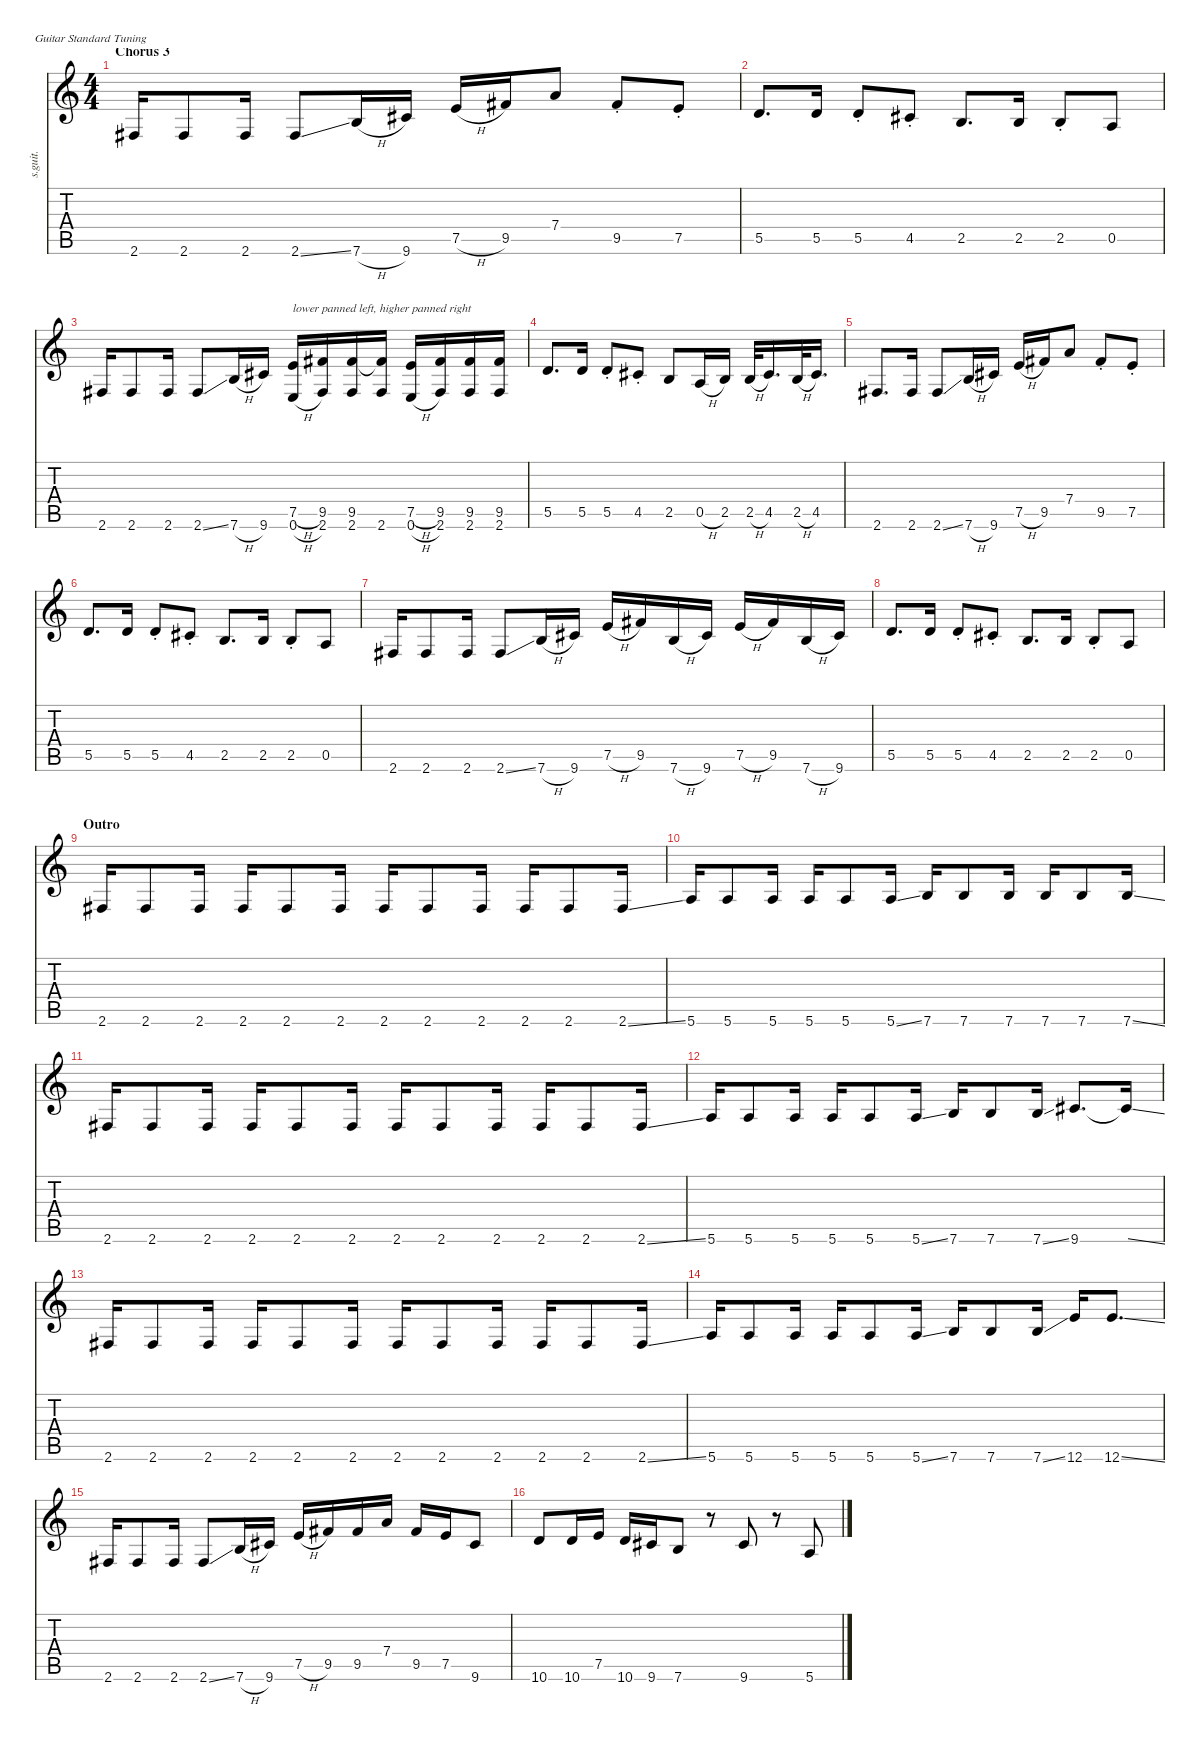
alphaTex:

\defaultSystemsLayout 4
\hideDynamics
\bracketExtendMode nobrackets
\track ("Alex Turner" "s.guit.") {instrument distortionguitar}
\staff {score tabs}
\tuning (E4 B3 G3 D3 A2 E2)
\ts (4 4)
\section ("" "Chorus 3")
\tempo (97 hide)
\clef g2
\ks c
2.6{acc #}.16{lyrics (0 "") lyrics (1 "") lyrics (2 "") lyrics (3 "") lyrics (4 "") dy f} 2.6{acc #}.8{lyrics (0 "") lyrics (1 "") lyrics (2 "") lyrics (3 "") lyrics (4 "")} 2.6{acc #}.16{lyrics (0 "") lyrics (1 "") lyrics (2 "") lyrics (3 "") lyrics (4 "")} 2.6{ss acc #}.8{lyrics (0 "") lyrics (1 "") lyrics (2 "") lyrics (3 "") lyrics (4 "")} 7.6{h}.16{lyrics (0 "") lyrics (1 "") lyrics (2 "") lyrics (3 "") lyrics (4 "")} 9.6{acc #}.16{lyrics (0 "") lyrics (1 "") lyrics (2 "") lyrics (3 "") lyrics (4 "")} 7.5{h}.16{lyrics (0 "") lyrics (1 "") lyrics (2 "") lyrics (3 "") lyrics (4 "")} 9.5{acc #}.16{lyrics (0 "") lyrics (1 "") lyrics (2 "") lyrics (3 "") lyrics (4 "")} 7.4.8{lyrics (0 "") lyrics (1 "") lyrics (2 "") lyrics (3 "") lyrics (4 "")} 9.5{st acc #}.8{lyrics (0 "") lyrics (1 "") lyrics (2 "") lyrics (3 "") lyrics (4 "")} 7.5{st}.8{lyrics (0 "") lyrics (1 "") lyrics (2 "") lyrics (3 "") lyrics (4 "")} |
5.5.8{d lyrics (0 "") lyrics (1 "") lyrics (2 "") lyrics (3 "") lyrics (4 "")} 5.5.16{lyrics (0 "") lyrics (1 "") lyrics (2 "") lyrics (3 "") lyrics (4 "")} 5.5{st}.8{lyrics (0 "") lyrics (1 "") lyrics (2 "") lyrics (3 "") lyrics (4 "")} 4.5{st acc #}.8{lyrics (0 "") lyrics (1 "") lyrics (2 "") lyrics (3 "") lyrics (4 "")} 2.5.8{d lyrics (0 "") lyrics (1 "") lyrics (2 "") lyrics (3 "") lyrics (4 "")} 2.5.16{lyrics (0 "") lyrics (1 "") lyrics (2 "") lyrics (3 "") lyrics (4 "")} 2.5{st}.8{lyrics (0 "") lyrics (1 "") lyrics (2 "") lyrics (3 "") lyrics (4 "")} 0.5.8{lyrics (0 "") lyrics (1 "") lyrics (2 "") lyrics (3 "") lyrics (4 "")} |
2.6{acc #}.16{lyrics (0 "") lyrics (1 "") lyrics (2 "") lyrics (3 "") lyrics (4 "")} 2.6{acc #}.8{lyrics (0 "") lyrics (1 "") lyrics (2 "") lyrics (3 "") lyrics (4 "")} 2.6{acc #}.16{lyrics (0 "") lyrics (1 "") lyrics (2 "") lyrics (3 "") lyrics (4 "")} 2.6{ss acc #}.8{lyrics (0 "") lyrics (1 "") lyrics (2 "") lyrics (3 "") lyrics (4 "")} 7.6{h}.16{lyrics (0 "") lyrics (1 "") lyrics (2 "") lyrics (3 "") lyrics (4 "")} 9.6{acc #}.16{lyrics (0 "") lyrics (1 "") lyrics (2 "") lyrics (3 "") lyrics (4 "")} (7.5{h} 0.6{h}).16{txt "lower panned left, higher panned right" lyrics (0 "") lyrics (1 "") lyrics (2 "") lyrics (3 "") lyrics (4 "")} (9.5{acc #} 2.6{acc #}).16{lyrics (0 "") lyrics (1 "") lyrics (2 "") lyrics (3 "") lyrics (4 "")} (9.5{acc #} 2.6{acc #}).16{lyrics (0 "") lyrics (1 "") lyrics (2 "") lyrics (3 "") lyrics (4 "")} (9.5{t acc #} 2.6{acc #}).16{lyrics (0 "") lyrics (1 "") lyrics (2 "") lyrics (3 "") lyrics (4 "")} (7.5{h} 0.6{h}).16{lyrics (0 "") lyrics (1 "") lyrics (2 "") lyrics (3 "") lyrics (4 "")} (9.5{acc #} 2.6{acc #}).16{lyrics (0 "") lyrics (1 "") lyrics (2 "") lyrics (3 "") lyrics (4 "")} (9.5{acc #} 2.6{acc #}).16{lyrics (0 "") lyrics (1 "") lyrics (2 "") lyrics (3 "") lyrics (4 "")} (9.5{acc #} 2.6{acc #}).16{lyrics (0 "") lyrics (1 "") lyrics (2 "") lyrics (3 "") lyrics (4 "")} |
5.5.8{d lyrics (0 "") lyrics (1 "") lyrics (2 "") lyrics (3 "") lyrics (4 "")} 5.5.16{lyrics (0 "") lyrics (1 "") lyrics (2 "") lyrics (3 "") lyrics (4 "")} 5.5{st}.8{lyrics (0 "") lyrics (1 "") lyrics (2 "") lyrics (3 "") lyrics (4 "")} 4.5{st acc #}.8{lyrics (0 "") lyrics (1 "") lyrics (2 "") lyrics (3 "") lyrics (4 "")} 2.5.8{lyrics (0 "") lyrics (1 "") lyrics (2 "") lyrics (3 "") lyrics (4 "")} 0.5{h}.16{lyrics (0 "") lyrics (1 "") lyrics (2 "") lyrics (3 "") lyrics (4 "")} 2.5.16{lyrics (0 "") lyrics (1 "") lyrics (2 "") lyrics (3 "") lyrics (4 "")} 2.5{h}.32{lyrics (0 "") lyrics (1 "") lyrics (2 "") lyrics (3 "") lyrics (4 "")} 4.5{acc #}.16{d lyrics (0 "") lyrics (1 "") lyrics (2 "") lyrics (3 "") lyrics (4 "")} 2.5{h}.32{lyrics (0 "") lyrics (1 "") lyrics (2 "") lyrics (3 "") lyrics (4 "")} 4.5{acc #}.16{d lyrics (0 "") lyrics (1 "") lyrics (2 "") lyrics (3 "") lyrics (4 "")} |
2.6{acc #}.8{d lyrics (0 "") lyrics (1 "") lyrics (2 "") lyrics (3 "") lyrics (4 "")} 2.6{acc #}.16{lyrics (0 "") lyrics (1 "") lyrics (2 "") lyrics (3 "") lyrics (4 "")} 2.6{ss acc #}.8{lyrics (0 "") lyrics (1 "") lyrics (2 "") lyrics (3 "") lyrics (4 "")} 7.6{h}.16{lyrics (0 "") lyrics (1 "") lyrics (2 "") lyrics (3 "") lyrics (4 "")} 9.6{acc #}.16{lyrics (0 "") lyrics (1 "") lyrics (2 "") lyrics (3 "") lyrics (4 "")} 7.5{h}.16{lyrics (0 "") lyrics (1 "") lyrics (2 "") lyrics (3 "") lyrics (4 "")} 9.5{acc #}.16{lyrics (0 "") lyrics (1 "") lyrics (2 "") lyrics (3 "") lyrics (4 "")} 7.4.8{lyrics (0 "") lyrics (1 "") lyrics (2 "") lyrics (3 "") lyrics (4 "")} 9.5{st acc #}.8{lyrics (0 "") lyrics (1 "") lyrics (2 "") lyrics (3 "") lyrics (4 "")} 7.5{st}.8{lyrics (0 "") lyrics (1 "") lyrics (2 "") lyrics (3 "") lyrics (4 "")} |
5.5.8{d lyrics (0 "") lyrics (1 "") lyrics (2 "") lyrics (3 "") lyrics (4 "")} 5.5.16{lyrics (0 "") lyrics (1 "") lyrics (2 "") lyrics (3 "") lyrics (4 "")} 5.5{st}.8{lyrics (0 "") lyrics (1 "") lyrics (2 "") lyrics (3 "") lyrics (4 "")} 4.5{st acc #}.8{lyrics (0 "") lyrics (1 "") lyrics (2 "") lyrics (3 "") lyrics (4 "")} 2.5.8{d lyrics (0 "") lyrics (1 "") lyrics (2 "") lyrics (3 "") lyrics (4 "")} 2.5.16{lyrics (0 "") lyrics (1 "") lyrics (2 "") lyrics (3 "") lyrics (4 "")} 2.5{st}.8{lyrics (0 "") lyrics (1 "") lyrics (2 "") lyrics (3 "") lyrics (4 "")} 0.5.8{lyrics (0 "") lyrics (1 "") lyrics (2 "") lyrics (3 "") lyrics (4 "")} |
2.6{acc #}.16{lyrics (0 "") lyrics (1 "") lyrics (2 "") lyrics (3 "") lyrics (4 "")} 2.6{acc #}.8{lyrics (0 "") lyrics (1 "") lyrics (2 "") lyrics (3 "") lyrics (4 "")} 2.6{acc #}.16{lyrics (0 "") lyrics (1 "") lyrics (2 "") lyrics (3 "") lyrics (4 "")} 2.6{ss acc #}.8{lyrics (0 "") lyrics (1 "") lyrics (2 "") lyrics (3 "") lyrics (4 "")} 7.6{h}.16{lyrics (0 "") lyrics (1 "") lyrics (2 "") lyrics (3 "") lyrics (4 "")} 9.6{acc #}.16{lyrics (0 "") lyrics (1 "") lyrics (2 "") lyrics (3 "") lyrics (4 "")} 7.5{h}.16{lyrics (0 "") lyrics (1 "") lyrics (2 "") lyrics (3 "") lyrics (4 "")} 9.5{acc #}.16{lyrics (0 "") lyrics (1 "") lyrics (2 "") lyrics (3 "") lyrics (4 "")} 7.6{h}.16{lyrics (0 "") lyrics (1 "") lyrics (2 "") lyrics (3 "") lyrics (4 "")} 9.6{acc #}.16{lyrics (0 "") lyrics (1 "") lyrics (2 "") lyrics (3 "") lyrics (4 "")} 7.5{h}.16{lyrics (0 "") lyrics (1 "") lyrics (2 "") lyrics (3 "") lyrics (4 "")} 9.5{acc #}.16{lyrics (0 "") lyrics (1 "") lyrics (2 "") lyrics (3 "") lyrics (4 "")} 7.6{h}.16{lyrics (0 "") lyrics (1 "") lyrics (2 "") lyrics (3 "") lyrics (4 "")} 9.6{acc #}.16{lyrics (0 "") lyrics (1 "") lyrics (2 "") lyrics (3 "") lyrics (4 "")} |
5.5.8{d lyrics (0 "") lyrics (1 "") lyrics (2 "") lyrics (3 "") lyrics (4 "")} 5.5.16{lyrics (0 "") lyrics (1 "") lyrics (2 "") lyrics (3 "") lyrics (4 "")} 5.5{st}.8{lyrics (0 "") lyrics (1 "") lyrics (2 "") lyrics (3 "") lyrics (4 "")} 4.5{st acc #}.8{lyrics (0 "") lyrics (1 "") lyrics (2 "") lyrics (3 "") lyrics (4 "")} 2.5.8{d lyrics (0 "") lyrics (1 "") lyrics (2 "") lyrics (3 "") lyrics (4 "")} 2.5.16{lyrics (0 "") lyrics (1 "") lyrics (2 "") lyrics (3 "") lyrics (4 "")} 2.5{st}.8{lyrics (0 "") lyrics (1 "") lyrics (2 "") lyrics (3 "") lyrics (4 "")} 0.5.8{lyrics (0 "") lyrics (1 "") lyrics (2 "") lyrics (3 "") lyrics (4 "")} |
\section ("" "Outro")
2.6{acc #}.16{lyrics (0 "") lyrics (1 "") lyrics (2 "") lyrics (3 "") lyrics (4 "")} 2.6{acc #}.8{lyrics (0 "") lyrics (1 "") lyrics (2 "") lyrics (3 "") lyrics (4 "")} 2.6{acc #}.16{lyrics (0 "") lyrics (1 "") lyrics (2 "") lyrics (3 "") lyrics (4 "")} 2.6{acc #}.16{lyrics (0 "") lyrics (1 "") lyrics (2 "") lyrics (3 "") lyrics (4 "")} 2.6{acc #}.8{lyrics (0 "") lyrics (1 "") lyrics (2 "") lyrics (3 "") lyrics (4 "")} 2.6{acc #}.16{lyrics (0 "") lyrics (1 "") lyrics (2 "") lyrics (3 "") lyrics (4 "")} 2.6{acc #}.16{lyrics (0 "") lyrics (1 "") lyrics (2 "") lyrics (3 "") lyrics (4 "")} 2.6{acc #}.8{lyrics (0 "") lyrics (1 "") lyrics (2 "") lyrics (3 "") lyrics (4 "")} 2.6{acc #}.16{lyrics (0 "") lyrics (1 "") lyrics (2 "") lyrics (3 "") lyrics (4 "")} 2.6{acc #}.16{lyrics (0 "") lyrics (1 "") lyrics (2 "") lyrics (3 "") lyrics (4 "")} 2.6{acc #}.8{lyrics (0 "") lyrics (1 "") lyrics (2 "") lyrics (3 "") lyrics (4 "")} 2.6{ss acc #}.16{lyrics (0 "") lyrics (1 "") lyrics (2 "") lyrics (3 "") lyrics (4 "")} |
5.6.16{lyrics (0 "") lyrics (1 "") lyrics (2 "") lyrics (3 "") lyrics (4 "")} 5.6.8{lyrics (0 "") lyrics (1 "") lyrics (2 "") lyrics (3 "") lyrics (4 "")} 5.6.16{lyrics (0 "") lyrics (1 "") lyrics (2 "") lyrics (3 "") lyrics (4 "")} 5.6.16{lyrics (0 "") lyrics (1 "") lyrics (2 "") lyrics (3 "") lyrics (4 "")} 5.6.8{lyrics (0 "") lyrics (1 "") lyrics (2 "") lyrics (3 "") lyrics (4 "")} 5.6{ss}.16{lyrics (0 "") lyrics (1 "") lyrics (2 "") lyrics (3 "") lyrics (4 "")} 7.6.16{lyrics (0 "") lyrics (1 "") lyrics (2 "") lyrics (3 "") lyrics (4 "")} 7.6.8{lyrics (0 "") lyrics (1 "") lyrics (2 "") lyrics (3 "") lyrics (4 "")} 7.6.16{lyrics (0 "") lyrics (1 "") lyrics (2 "") lyrics (3 "") lyrics (4 "")} 7.6.16{lyrics (0 "") lyrics (1 "") lyrics (2 "") lyrics (3 "") lyrics (4 "")} 7.6.8{lyrics (0 "") lyrics (1 "") lyrics (2 "") lyrics (3 "") lyrics (4 "")} 7.6{ss}.16{lyrics (0 "") lyrics (1 "") lyrics (2 "") lyrics (3 "") lyrics (4 "")} |
2.6{acc #}.16{lyrics (0 "") lyrics (1 "") lyrics (2 "") lyrics (3 "") lyrics (4 "")} 2.6{acc #}.8{lyrics (0 "") lyrics (1 "") lyrics (2 "") lyrics (3 "") lyrics (4 "")} 2.6{acc #}.16{lyrics (0 "") lyrics (1 "") lyrics (2 "") lyrics (3 "") lyrics (4 "")} 2.6{acc #}.16{lyrics (0 "") lyrics (1 "") lyrics (2 "") lyrics (3 "") lyrics (4 "")} 2.6{acc #}.8{lyrics (0 "") lyrics (1 "") lyrics (2 "") lyrics (3 "") lyrics (4 "")} 2.6{acc #}.16{lyrics (0 "") lyrics (1 "") lyrics (2 "") lyrics (3 "") lyrics (4 "")} 2.6{acc #}.16{lyrics (0 "") lyrics (1 "") lyrics (2 "") lyrics (3 "") lyrics (4 "")} 2.6{acc #}.8{lyrics (0 "") lyrics (1 "") lyrics (2 "") lyrics (3 "") lyrics (4 "")} 2.6{acc #}.16{lyrics (0 "") lyrics (1 "") lyrics (2 "") lyrics (3 "") lyrics (4 "")} 2.6{acc #}.16{lyrics (0 "") lyrics (1 "") lyrics (2 "") lyrics (3 "") lyrics (4 "")} 2.6{acc #}.8{lyrics (0 "") lyrics (1 "") lyrics (2 "") lyrics (3 "") lyrics (4 "")} 2.6{ss acc #}.16{lyrics (0 "") lyrics (1 "") lyrics (2 "") lyrics (3 "") lyrics (4 "")} |
5.6.16{lyrics (0 "") lyrics (1 "") lyrics (2 "") lyrics (3 "") lyrics (4 "")} 5.6.8{lyrics (0 "") lyrics (1 "") lyrics (2 "") lyrics (3 "") lyrics (4 "")} 5.6.16{lyrics (0 "") lyrics (1 "") lyrics (2 "") lyrics (3 "") lyrics (4 "")} 5.6.16{lyrics (0 "") lyrics (1 "") lyrics (2 "") lyrics (3 "") lyrics (4 "")} 5.6.8{lyrics (0 "") lyrics (1 "") lyrics (2 "") lyrics (3 "") lyrics (4 "")} 5.6{ss}.16{lyrics (0 "") lyrics (1 "") lyrics (2 "") lyrics (3 "") lyrics (4 "")} 7.6.16{lyrics (0 "") lyrics (1 "") lyrics (2 "") lyrics (3 "") lyrics (4 "")} 7.6.8{lyrics (0 "") lyrics (1 "") lyrics (2 "") lyrics (3 "") lyrics (4 "")} 7.6{ss}.16{lyrics (0 "") lyrics (1 "") lyrics (2 "") lyrics (3 "") lyrics (4 "")} 9.6{acc #}.8{d lyrics (0 "") lyrics (1 "") lyrics (2 "") lyrics (3 "") lyrics (4 "")} 9.6{ss t acc #}.16{lyrics (0 "") lyrics (1 "") lyrics (2 "") lyrics (3 "") lyrics (4 "")} |
2.6{acc #}.16{lyrics (0 "") lyrics (1 "") lyrics (2 "") lyrics (3 "") lyrics (4 "")} 2.6{acc #}.8{lyrics (0 "") lyrics (1 "") lyrics (2 "") lyrics (3 "") lyrics (4 "")} 2.6{acc #}.16{lyrics (0 "") lyrics (1 "") lyrics (2 "") lyrics (3 "") lyrics (4 "")} 2.6{acc #}.16{lyrics (0 "") lyrics (1 "") lyrics (2 "") lyrics (3 "") lyrics (4 "")} 2.6{acc #}.8{lyrics (0 "") lyrics (1 "") lyrics (2 "") lyrics (3 "") lyrics (4 "")} 2.6{acc #}.16{lyrics (0 "") lyrics (1 "") lyrics (2 "") lyrics (3 "") lyrics (4 "")} 2.6{acc #}.16{lyrics (0 "") lyrics (1 "") lyrics (2 "") lyrics (3 "") lyrics (4 "")} 2.6{acc #}.8{lyrics (0 "") lyrics (1 "") lyrics (2 "") lyrics (3 "") lyrics (4 "")} 2.6{acc #}.16{lyrics (0 "") lyrics (1 "") lyrics (2 "") lyrics (3 "") lyrics (4 "")} 2.6{acc #}.16{lyrics (0 "") lyrics (1 "") lyrics (2 "") lyrics (3 "") lyrics (4 "")} 2.6{acc #}.8{lyrics (0 "") lyrics (1 "") lyrics (2 "") lyrics (3 "") lyrics (4 "")} 2.6{ss acc #}.16{lyrics (0 "") lyrics (1 "") lyrics (2 "") lyrics (3 "") lyrics (4 "")} |
5.6.16{lyrics (0 "") lyrics (1 "") lyrics (2 "") lyrics (3 "") lyrics (4 "")} 5.6.8{lyrics (0 "") lyrics (1 "") lyrics (2 "") lyrics (3 "") lyrics (4 "")} 5.6.16{lyrics (0 "") lyrics (1 "") lyrics (2 "") lyrics (3 "") lyrics (4 "")} 5.6.16{lyrics (0 "") lyrics (1 "") lyrics (2 "") lyrics (3 "") lyrics (4 "")} 5.6.8{lyrics (0 "") lyrics (1 "") lyrics (2 "") lyrics (3 "") lyrics (4 "")} 5.6{ss}.16{lyrics (0 "") lyrics (1 "") lyrics (2 "") lyrics (3 "") lyrics (4 "")} 7.6.16{lyrics (0 "") lyrics (1 "") lyrics (2 "") lyrics (3 "") lyrics (4 "")} 7.6.8{lyrics (0 "") lyrics (1 "") lyrics (2 "") lyrics (3 "") lyrics (4 "")} 7.6{ss}.16{lyrics (0 "") lyrics (1 "") lyrics (2 "") lyrics (3 "") lyrics (4 "")} 12.6.16{lyrics (0 "") lyrics (1 "") lyrics (2 "") lyrics (3 "") lyrics (4 "")} 12.6{ss}.8{d lyrics (0 "") lyrics (1 "") lyrics (2 "") lyrics (3 "") lyrics (4 "")} |
2.6{acc #}.16{lyrics (0 "") lyrics (1 "") lyrics (2 "") lyrics (3 "") lyrics (4 "")} 2.6{acc #}.8{lyrics (0 "") lyrics (1 "") lyrics (2 "") lyrics (3 "") lyrics (4 "")} 2.6{acc #}.16{lyrics (0 "") lyrics (1 "") lyrics (2 "") lyrics (3 "") lyrics (4 "")} 2.6{ss acc #}.8{lyrics (0 "") lyrics (1 "") lyrics (2 "") lyrics (3 "") lyrics (4 "")} 7.6{h}.16{lyrics (0 "") lyrics (1 "") lyrics (2 "") lyrics (3 "") lyrics (4 "")} 9.6{acc #}.16{lyrics (0 "") lyrics (1 "") lyrics (2 "") lyrics (3 "") lyrics (4 "")} 7.5{h}.16{lyrics (0 "") lyrics (1 "") lyrics (2 "") lyrics (3 "") lyrics (4 "")} 9.5{acc #}.16{lyrics (0 "") lyrics (1 "") lyrics (2 "") lyrics (3 "") lyrics (4 "")} 9.5{acc #}.16{lyrics (0 "") lyrics (1 "") lyrics (2 "") lyrics (3 "") lyrics (4 "")} 7.4.16{lyrics (0 "") lyrics (1 "") lyrics (2 "") lyrics (3 "") lyrics (4 "")} 9.5{acc #}.16{lyrics (0 "") lyrics (1 "") lyrics (2 "") lyrics (3 "") lyrics (4 "")} 7.5.16{lyrics (0 "") lyrics (1 "") lyrics (2 "") lyrics (3 "") lyrics (4 "")} 9.6{acc #}.8{lyrics (0 "") lyrics (1 "") lyrics (2 "") lyrics (3 "") lyrics (4 "")} |
10.6.8{lyrics (0 "") lyrics (1 "") lyrics (2 "") lyrics (3 "") lyrics (4 "")} 10.6.16{lyrics (0 "") lyrics (1 "") lyrics (2 "") lyrics (3 "") lyrics (4 "")} 7.5.16{lyrics (0 "") lyrics (1 "") lyrics (2 "") lyrics (3 "") lyrics (4 "")} 10.6.16{lyrics (0 "") lyrics (1 "") lyrics (2 "") lyrics (3 "") lyrics (4 "")} 9.6{acc #}.16{lyrics (0 "") lyrics (1 "") lyrics (2 "") lyrics (3 "") lyrics (4 "")} 7.6.8{lyrics (0 "") lyrics (1 "") lyrics (2 "") lyrics (3 "") lyrics (4 "")} r.8 9.6{acc #}.8{lyrics (0 "") lyrics (1 "") lyrics (2 "") lyrics (3 "") lyrics (4 "")} r.8 5.6{ss}.8{lyrics (0 "") lyrics (1 "") lyrics (2 "") lyrics (3 "") lyrics (4 "")}
